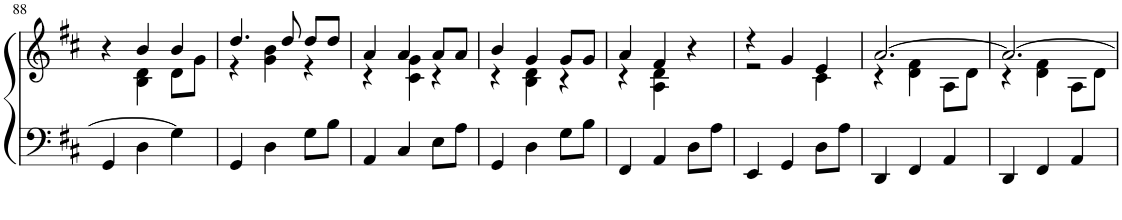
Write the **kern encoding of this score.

**kern	**kern
*part1	*part1
*staff2	*staff1
*I"Piano	*
*I'Pno.	*
!!LO:PB:g=z
*clefF4	*clefG2
*k[f#c#]	*k[f#c#]
*D:	*D:
*M3/4	*M3/4
=88	=88
*	*^
4GG/	4r	4ryy
4D\	4b/	4B\ 4d\
4G\]	4b/	8d\L
.	.	8g\J
=89	=89	=89
4GG/	4.dd/	4r
4D\	.	4g\ 4b\
.	8dd/	.
8G\L	8dd/L	4r
8B\J	8dd/J	.
=90	=90	=90
4AA/	4a/	4r
4C#/	4a/	4c#\ 4g\
8E\L	8a/L	4r
8A\J	8a/J	.
=91	=91	=91
4GG/	4b/	4r
4D\	4g/	4B\ 4d\
8G\L	8g/L	4r
8B\J	8g/J	.
=92	=92	=92
4FF#/	4a/	4r
4AA/	4f#/	4A\ 4d\
8D\L	4r	4ryy
8A\J	.	.
=93	=93	=93
4EE/	4r	2r
4GG/	4g/	.
8D\L	4e/	4c#\
8A\J	.	.
=94	=94	=94
4DD/	[2.a/	4r
4FF#/	.	4d\ 4f#\
4AA/	.	8A\L
.	.	8d\J
=95	=95	=95
4DD/	2.a/_	4r
4FF#/	.	4d\ 4f#\
4AA/	.	8A\L
.	.	8d\J
*	*v	*v
=	=
*-	*-
